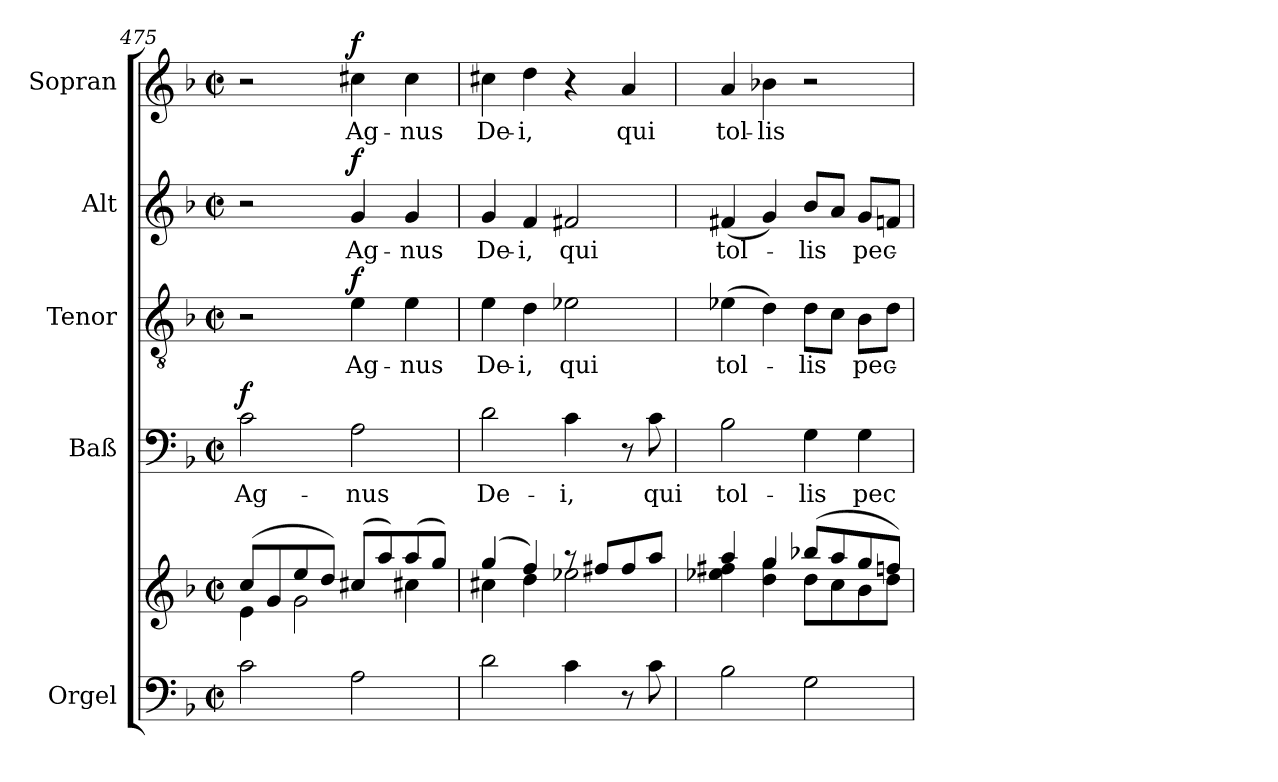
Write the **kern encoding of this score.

**kern	**kern	**kern	**text	**dynam	**kern	**text	**dynam	**kern	**text	**dynam	**kern	**text	**dynam
*part5	*part5	*part4	*part4	*part4	*part3	*part3	*part3	*part2	*part2	*part2	*part1	*part1	*part1
*staff6	*staff5	*staff4	*staff4	*staff4	*staff3	*staff3	*staff3	*staff2	*staff2	*staff2	*staff1	*staff1	*staff1
*I"Orgel	*	*I"Baß	*	*	*I"Tenor	*	*	*I"Alt	*	*	*I"Sopran	*	*
*I'Org.	*	*	*	*	*	*	*	*	*	*	*	*	*
*clefF4	*clefG2	*clefF4	*	*	*clefGv2	*	*	*clefG2	*	*	*clefG2	*	*
*k[b-]	*k[b-]	*k[b-]	*	*	*k[b-]	*	*	*k[b-]	*	*	*k[b-]	*	*
*F:	*F:	*F:	*	*	*F:	*	*	*F:	*	*	*F:	*	*
*M2/2	*M2/2	*M2/2	*	*	*M2/2	*	*	*M2/2	*	*	*M2/2	*	*
*met(c|)	*met(c|)	*met(c|)	*	*	*met(c|)	*	*	*met(c|)	*	*	*met(c|)	*	*
=475	=475	=475	=475	=475	=475	=475	=475	=475	=475	=475	=475	=475	=475
*	*^	*	*	*	*	*	*	*	*	*	*	*	*
!	!	!	!	!LO:LY:b	!LO:DY:a	!	!	!	!	!	!	!	!	!
2c\	(>8cc/L	4e\	2c\	Ag-	f	2r	.	.	2r	.	.	2r	.	.
.	8g/	.	.	.	.	.	.	.	.	.	.	.	.	.
.	8ee/	2g\	.	.	.	.	.	.	.	.	.	.	.	.
.	8dd/J)	.	.	.	.	.	.	.	.	.	.	.	.	.
!	!	!	!	!LO:LY:b	!	!	!LO:LY:b	!LO:DY:a	!	!LO:LY:b	!LO:DY:a	!	!LO:LY:b	!LO:DY:a
2A\	(>8cc#X/L	.	2A\	-nus	.	4e\	Ag-	f	4g/	Ag-	f	4cc#X\	Ag-	f
.	8aa/)	.	.	.	.	.	.	.	.	.	.	.	.	.
!	!	!	!	!	!	!	!LO:LY:b	!	!	!LO:LY:b	!	!	!LO:LY:b	!
.	(>8aa/	4cc#X\	.	.	.	4e\	-nus	.	4g/	-nus	.	4cc#\	-nus	.
.	8gg/J)	.	.	.	.	.	.	.	.	.	.	.	.	.
=476	=476	=476	=476	=476	=476	=476	=476	=476	=476	=476	=476	=476	=476	=476
!	!	!	!	!LO:LY:b	!	!	!LO:LY:b	!	!	!LO:LY:b	!	!	!LO:LY:b	!
2d\	(4gg/	4cc#X\	2d\	De-	.	4e\	De-	.	4g/	De-	.	4cc#X\	De-	.
!	!	!	!	!	!	!	!LO:LY:b	!	!	!LO:LY:b	!	!	!LO:LY:b	!
.	4ff/)	4dd\	.	.	.	4d\	-i,	.	4f/	-i,	.	4dd\	-i,	.
!	!	!	!	!LO:LY:b	!	!	!LO:LY:b	!	!	!LO:LY:b	!	!	!	!
4c\	8raa	2ee-X\	4c\	-i,	.	2e-X\	qui	.	2f#X/	qui	.	4r	.	.
.	8ff#X/L	.	.	.	.	.	.	.	.	.	.	.	.	.
!	!	!	!	!	!	!	!	!	!	!	!	!	!LO:LY:b	!
8r	8ff#!/	.	8r	.	.	.	.	.	.	.	.	4a/	qui	.
!	!	!	!	!LO:LY:b	!	!	!	!	!	!	!	!	!	!
8c\	8aa!/J	.	8c\	qui	.	.	.	.	.	.	.	.	.	.
=477	=477	=477	=477	=477	=477	=477	=477	=477	=477	=477	=477	=477	=477	=477
!	!	!	!	!LO:LY:b	!	!	!LO:LY:b	!	!	!LO:LY:b	!	!	!LO:LY:b	!
2B-\	4aa/	4ee-X\ 4ff#X\	2B-\	tol-	.	(>4e-X\	tol-	.	(<4f#X/	tol-	.	4a/	tol-	.
!	!	!	!	!	!	!	!	!	!	!	!	!	!LO:LY:b	!
.	4gg/	4dd\ 4gg\	.	.	.	4d\)	.	.	4g/)	.	.	4b-X\	-lis	.
!	!	!	!	!LO:LY:b	!	!	!LO:LY:b	!	!	!LO:LY:b	!	!	!	!
2G\	(>8bb-X/L	8dd\L	4G\	-lis	.	8d\L	-lis	.	8b-/L	-lis	.	2r	.	.
.	8aa/	8cc\	.	.	.	8c\J	.	.	8a/J	.	.	.	.	.
!	!	!	!	!LO:LY:b	!	!	!LO:LY:b	!	!	!LO:LY:b	!	!	!	!
.	8gg/	8b-\	4G\	pec-	.	8B-\L	pec-	.	8g/L	pec-	.	.	.	.
.	8ffn/J)	8dd\J	.	.	.	8d\J	.	.	8fn/J	.	.	.	.	.
*	*v	*v	*	*	*	*	*	*	*	*	*	*	*	*
=	=	=	=	=	=	=	=	=	=	=	=	=	=
*-	*-	*-	*-	*-	*-	*-	*-	*-	*-	*-	*-	*-	*-
